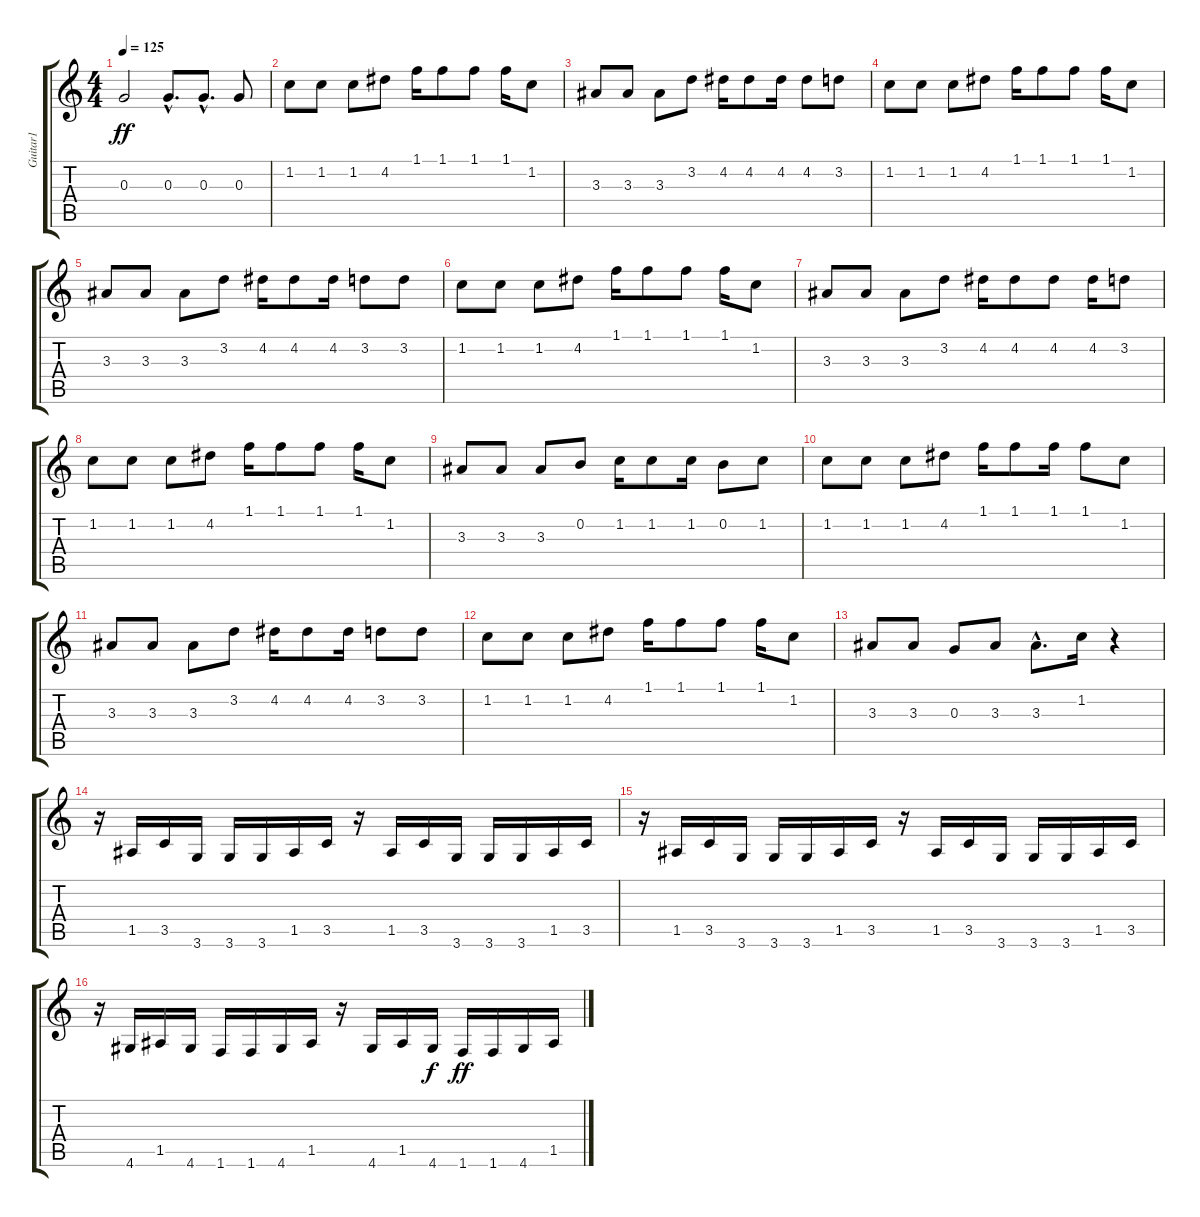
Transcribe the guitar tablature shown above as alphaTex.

\track ("Guitar1" "Guitar1") {instrument distortionguitar}
\staff {score tabs}
\tuning (E4 B3 G3 D3 A2 E2) {hide}
\ts (4 4)
\tempo 125
\clef g2
\ks c
0.3.2{dy ff volume 11 balance 15 instrument distortionguitar} 0.3{hac}.8{d} 0.3{hac}.8{d} 0.3.8 |
1.2.8 1.2.8 1.2.8 4.2.8 1.1.16 1.1.8 1.1.8 1.1.16 1.2.8 |
3.3.8 3.3.8 3.3.8 3.2.8 4.2.16 4.2.8 4.2.16 4.2.8 3.2.8 |
1.2.8 1.2.8 1.2.8 4.2.8 1.1.16 1.1.8 1.1.8 1.1.16 1.2.8 |
3.3.8 3.3.8 3.3.8 3.2.8 4.2.16 4.2.8 4.2.16 3.2.8 3.2.8 |
1.2.8 1.2.8 1.2.8 4.2.8 1.1.16 1.1.8 1.1.8 1.1.16 1.2.8 |
3.3.8 3.3.8 3.3.8 3.2.8 4.2.16 4.2.8 4.2.8 4.2.16 3.2.8 |
1.2.8 1.2.8 1.2.8 4.2.8 1.1.16 1.1.8 1.1.8 1.1.16 1.2.8 |
3.3.8 3.3.8 3.3.8 0.2.8 1.2.16 1.2.8 1.2.16 0.2.8 1.2.8 |
1.2.8 1.2.8 1.2.8 4.2.8 1.1.16 1.1.8 1.1.16 1.1.8 1.2.8 |
3.3.8 3.3.8 3.3.8 3.2.8 4.2.16 4.2.8 4.2.16 3.2.8 3.2.8 |
1.2.8 1.2.8 1.2.8 4.2.8 1.1.16 1.1.8 1.1.8 1.1.16 1.2.8 |
3.3.8 3.3.8 0.3.8 3.3.8 3.3{hac}.8{d} 1.2.16 r.4 |
r.16{volume 8 instrument electricguitarmuted} 1.5.16 3.5.16 3.6.16 3.6.16 3.6.16 1.5.16 3.5.16 r.16 1.5.16 3.5.16 3.6.16 3.6.16 3.6.16 1.5.16 3.5.16 |
r.16 1.5.16 3.5.16 3.6.16 3.6.16 3.6.16 1.5.16 3.5.16 r.16 1.5.16 3.5.16 3.6.16 3.6.16 3.6.16 1.5.16 3.5.16 |
r.16 4.6.16 1.5.16 4.6.16 1.6.16 1.6.16 4.6.16 1.5.16 r.16 4.6.16 1.5.16 4.6.16{dy f} 1.6.16{dy ff} 1.6.16 4.6.16 1.5.16
